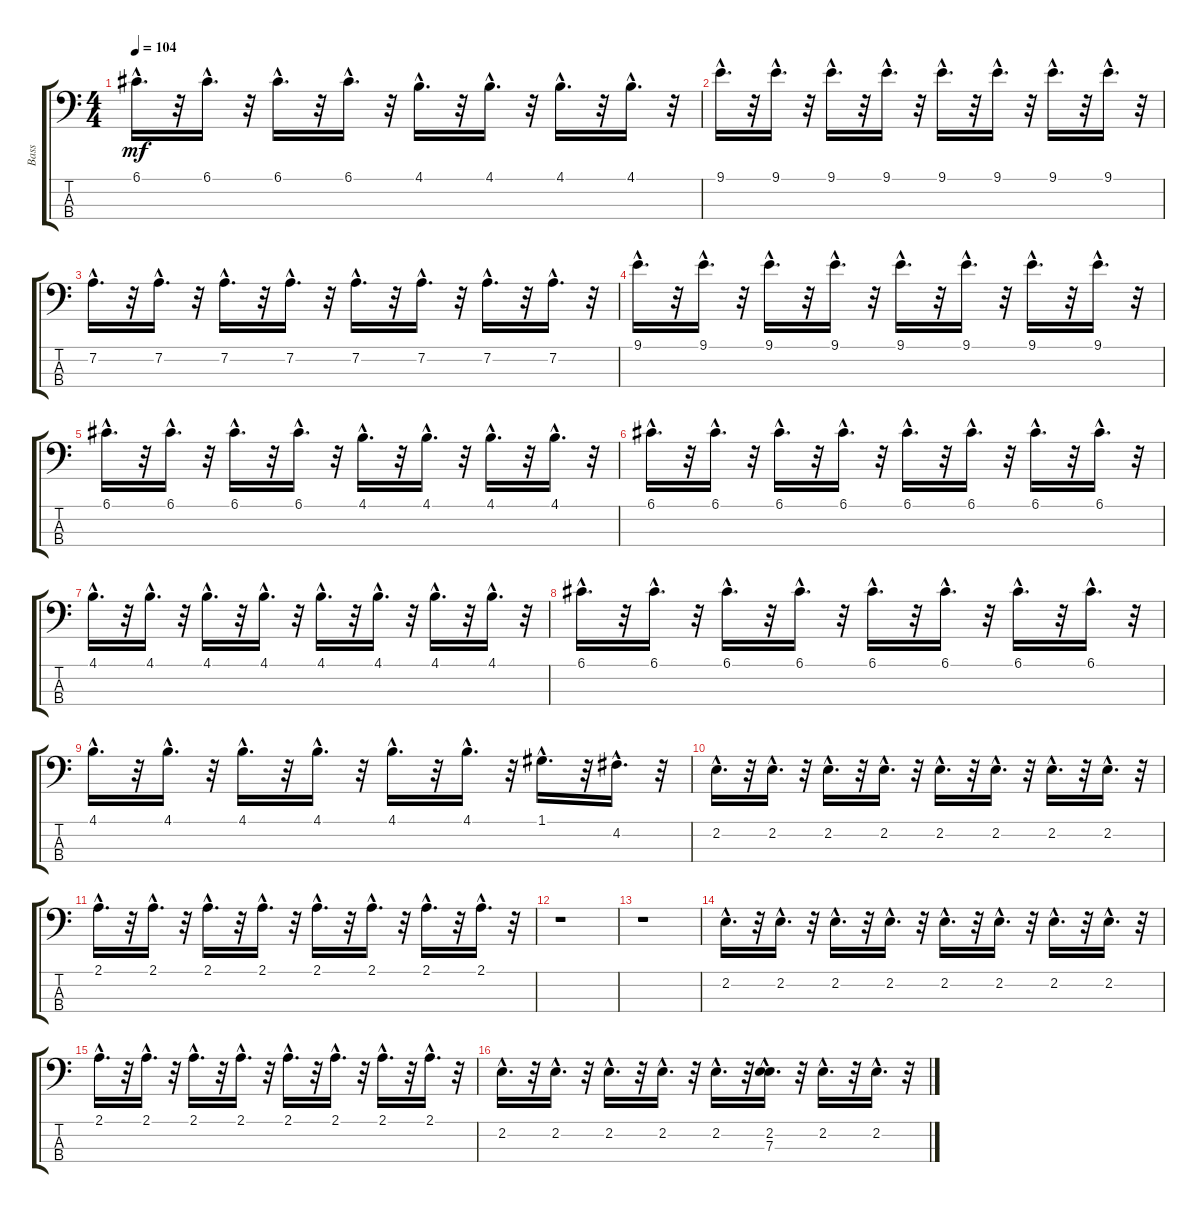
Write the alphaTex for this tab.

\track ("Bass" "Bass") {instrument electricbasspick}
\staff {score tabs}
\tuning (G2 D2 A1 E1) {hide}
\ts (4 4)
\tempo 104
\clef f4
\ks c
6.1{hac}.16{d dy mf} r.32 6.1{hac}.16{d} r.32 6.1{hac}.16{d} r.32 6.1{hac}.16{d} r.32 4.1{hac}.16{d} r.32 4.1{hac}.16{d} r.32 4.1{hac}.16{d} r.32 4.1{hac}.16{d} r.32 |
9.1{hac}.16{d} r.32 9.1{hac}.16{d} r.32 9.1{hac}.16{d} r.32 9.1{hac}.16{d} r.32 9.1{hac}.16{d} r.32 9.1{hac}.16{d} r.32 9.1{hac}.16{d} r.32 9.1{hac}.16{d} r.32 |
7.2{hac}.16{d} r.32 7.2{hac}.16{d} r.32 7.2{hac}.16{d} r.32 7.2{hac}.16{d} r.32 7.2{hac}.16{d} r.32 7.2{hac}.16{d} r.32 7.2{hac}.16{d} r.32 7.2{hac}.16{d} r.32 |
9.1{hac}.16{d} r.32 9.1{hac}.16{d} r.32 9.1{hac}.16{d} r.32 9.1{hac}.16{d} r.32 9.1{hac}.16{d} r.32 9.1{hac}.16{d} r.32 9.1{hac}.16{d} r.32 9.1{hac}.16{d} r.32 |
6.1{hac}.16{d} r.32 6.1{hac}.16{d} r.32 6.1{hac}.16{d} r.32 6.1{hac}.16{d} r.32 4.1{hac}.16{d} r.32 4.1{hac}.16{d} r.32 4.1{hac}.16{d} r.32 4.1{hac}.16{d} r.32 |
6.1{hac}.16{d} r.32 6.1{hac}.16{d} r.32 6.1{hac}.16{d} r.32 6.1{hac}.16{d} r.32 6.1{hac}.16{d} r.32 6.1{hac}.16{d} r.32 6.1{hac}.16{d} r.32 6.1{hac}.16{d} r.32 |
4.1{hac}.16{d} r.32 4.1{hac}.16{d} r.32 4.1{hac}.16{d} r.32 4.1{hac}.16{d} r.32 4.1{hac}.16{d} r.32 4.1{hac}.16{d} r.32 4.1{hac}.16{d} r.32 4.1{hac}.16{d} r.32 |
6.1{hac}.16{d} r.32 6.1{hac}.16{d} r.32 6.1{hac}.16{d} r.32 6.1{hac}.16{d} r.32 6.1{hac}.16{d} r.32 6.1{hac}.16{d} r.32 6.1{hac}.16{d} r.32 6.1{hac}.16{d} r.32 |
4.1{hac}.16{d} r.32 4.1{hac}.16{d} r.32 4.1{hac}.16{d} r.32 4.1{hac}.16{d} r.32 4.1{hac}.16{d} r.32 4.1{hac}.16{d} r.32 1.1{hac}.16{d} r.32 4.2{hac}.16{d} r.32 |
2.2{hac}.16{d} r.32 2.2{hac}.16{d} r.32 2.2{hac}.16{d} r.32 2.2{hac}.16{d} r.32 2.2{hac}.16{d} r.32 2.2{hac}.16{d} r.32 2.2{hac}.16{d} r.32 2.2{hac}.16{d} r.32 |
2.1{hac}.16{d} r.32 2.1{hac}.16{d} r.32 2.1{hac}.16{d} r.32 2.1{hac}.16{d} r.32 2.1{hac}.16{d} r.32 2.1{hac}.16{d} r.32 2.1{hac}.16{d} r.32 2.1{hac}.16{d} r.32 |
r.1 |
r.1 |
2.2{hac}.16{d} r.32 2.2{hac}.16{d} r.32 2.2{hac}.16{d} r.32 2.2{hac}.16{d} r.32 2.2{hac}.16{d} r.32 2.2{hac}.16{d} r.32 2.2{hac}.16{d} r.32 2.2{hac}.16{d} r.32 |
2.1{hac}.16{d} r.32 2.1{hac}.16{d} r.32 2.1{hac}.16{d} r.32 2.1{hac}.16{d} r.32 2.1{hac}.16{d} r.32 2.1{hac}.16{d} r.32 2.1{hac}.16{d} r.32 2.1{hac}.16{d} r.32 |
2.2{hac}.16{d} r.32 2.2{hac}.16{d} r.32 2.2{hac}.16{d} r.32 2.2{hac}.16{d} r.32 2.2{hac}.16{d} r.32 (2.2{hac} 7.3{hac}).16{d} r.32 2.2{hac}.16{d} r.32 2.2{hac}.16{d} r.32
